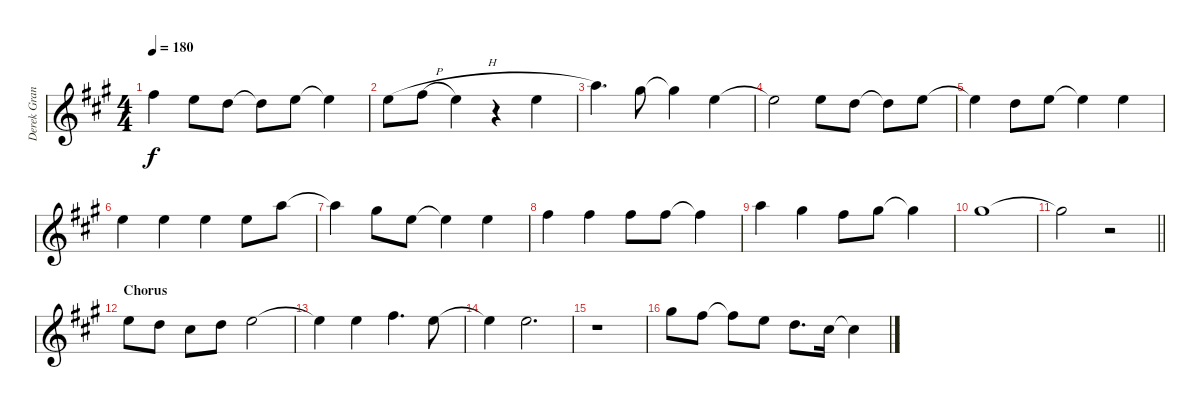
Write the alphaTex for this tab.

\track ("Derek Grant - Vocals" "Derek Gran") {instrument overdrivenguitar}
\staff {score}
\tuning (E4 B3 G3 D3 A2 E2) {hide}
\ts (4 4)
\tempo 180
\clef g2
\ks a
2.1{t}.4{dy f} 0.1.8 3.2.8 3.2{t}.8 0.1.8 0.1{t}.4 |
5.2{h}.8 2.1{h}.8 0.1.4 r.4 0.1.4 |
10.2.4{d} 4.1.8 4.1{t}.4 0.1.4 |
0.1{t}.2 0.1.8 3.2.8 3.2{t}.8 0.1.8 |
0.1{t}.4 3.2.8 0.1.8 0.1{t}.4 0.1.4 |
0.1.4 0.1.4 0.1.4 0.1.8 5.1.8 |
5.1{t}.4 4.1.8 0.1.8 0.1{t}.4 0.1.4 |
7.2.4 2.1.4 2.1.8 2.1.8 2.1{t}.4 |
5.1.4 4.1.4 2.1.8 4.1.8 4.1{t}.4 |
4.1.1 |
\barLineRight lightlight
4.1{t}.2 r.2 |
\section ("" "Chorus")
0.1.8{volume 15} 3.2.8 2.2.8 3.2.8 0.1.2 |
0.1{t}.4 0.1.4 2.1.4{d} 0.1.8 |
0.1{t}.4 0.1.2{d} |
r.1 |
9.2.8 2.1.8 2.1{t}.8 0.1.8 3.2.8{d} 2.2.16 2.2{t}.4
